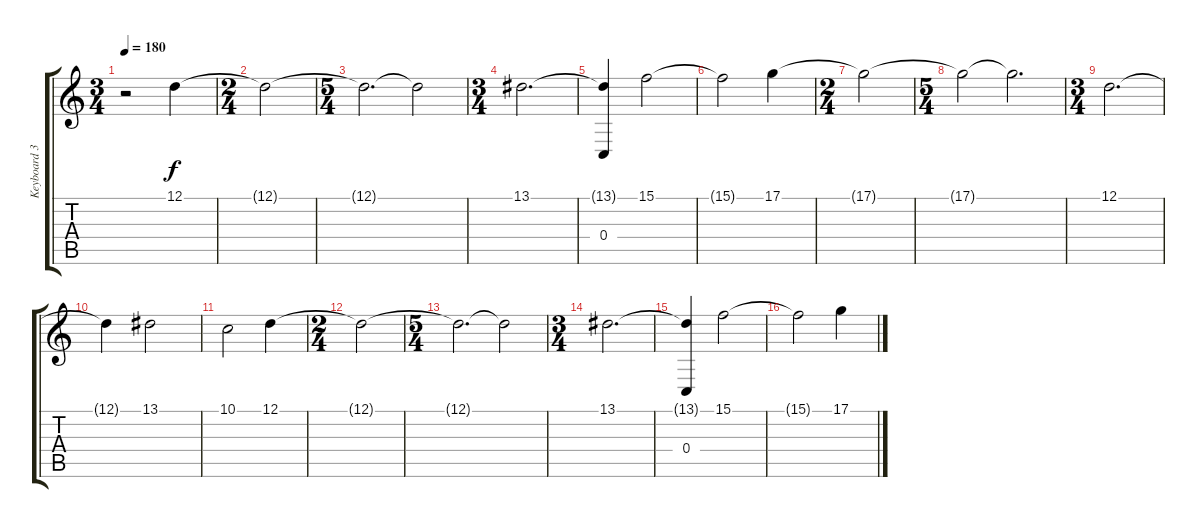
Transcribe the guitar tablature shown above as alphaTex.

\track ("Keyboard 3" "Keyboard 3") {instrument pad8sweep}
\staff {score tabs}
\tuning (D4 A3 F3 C3 G2 D2) {hide}
\ts (3 4)
\tempo 180
\clef g2
\ks c
r.2{dy f} 12.1.4 |
\ts (2 4)
12.1{t}.2 |
\ts (5 4)
12.1{t}.2{d} 12.1{t}.2 |
\ts (3 4)
13.1.2{d} |
(13.1{t} 0.4).4 15.1.2 |
15.1{t}.2 17.1.4 |
\ts (2 4)
17.1{t}.2 |
\ts (5 4)
17.1{t}.2 17.1{t}.2{d} |
\ts (3 4)
12.1.2{d} |
12.1{t}.4 13.1.2 |
10.1.2 12.1.4 |
\ts (2 4)
12.1{t}.2 |
\ts (5 4)
12.1{t}.2{d} 12.1{t}.2 |
\ts (3 4)
13.1.2{d} |
(13.1{t} 0.4).4 15.1.2 |
15.1{t}.2 17.1.4
